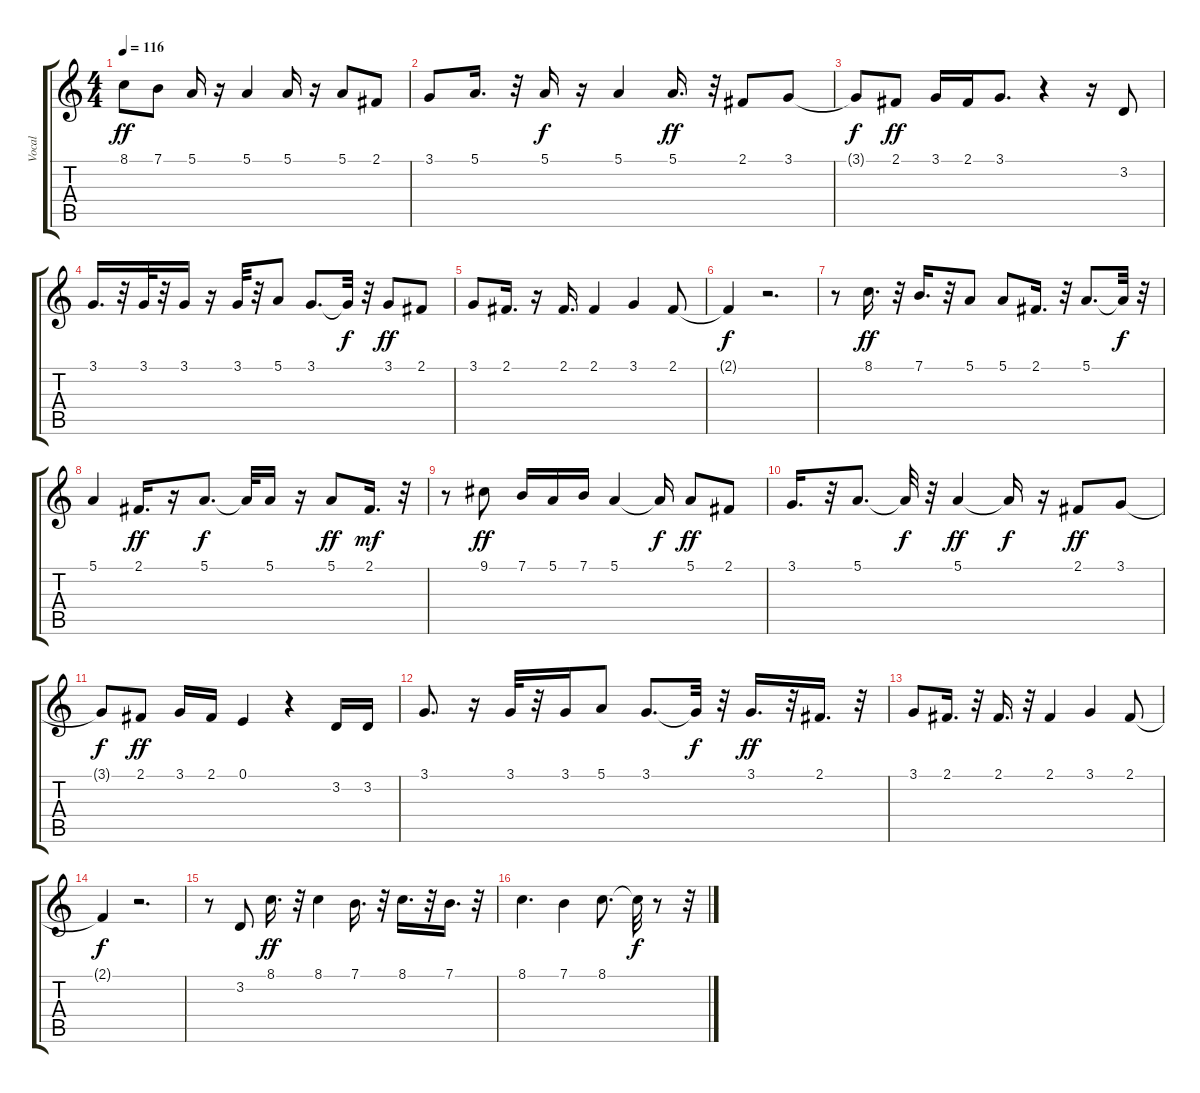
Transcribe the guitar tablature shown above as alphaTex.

\track ("Vocal" "Vocal") {instrument piccolo}
\staff {score tabs}
\tuning (E4 B3 G3 D3 A2 E2) {hide}
\ts (4 4)
\tempo 116
\clef g2
\ks c
8.1.8{dy ff} 7.1.8 5.1.16 r.16 5.1.4 5.1.16 r.16 5.1.8 2.1.8 |
3.1.8 5.1.16{d} r.32 5.1.16{dy f} r.16 5.1.4 5.1.16{d dy ff} r.32 2.1.8 3.1.8 |
3.1{t}.8{dy f} 2.1.8{dy ff} 3.1.16 2.1.16 3.1.8{d} r.4 r.16 3.2.8 |
3.1.16{d} r.32 3.1.32 r.32 3.1.16 r.16 3.1.32 r.32 5.1.8 3.1.8{d} 3.1{t}.32{dy f} r.32 3.1.8{dy ff} 2.1.8 |
3.1.8 2.1.16{d} r.16 2.1.16{d} 2.1.4 3.1.4 2.1.8 |
2.1{t}.4{dy f} r.2{d} |
r.8 8.1.16{d dy ff} r.32 7.1.16{d} r.32 5.1.8 5.1.8 2.1.16{d} r.32 5.1.8{d} 5.1{t}.32{dy f} r.32 |
5.1.4 2.1.16{d dy ff} r.16 5.1.8{d dy f} 5.1{t}.32 5.1.16 r.16 5.1.8{dy ff} 2.1.16{d dy mf} r.32 |
r.8 9.1.8{dy ff} 7.1.16 5.1.16 7.1.16 5.1.4 5.1{t}.16{dy f} 5.1.8{dy ff} 2.1.8 |
3.1.16{d} r.32 5.1.8{d} 5.1{t}.32{dy f} r.32 5.1.4{dy ff} 5.1{t}.16{dy f} r.16 2.1.8{dy ff} 3.1.8 |
3.1{t}.8{dy f} 2.1.8{dy ff} 3.1.16 2.1.16 0.1.4 r.4 3.2.16 3.2.16 |
3.1.8{d} r.16 3.1.32 r.32 3.1.16 5.1.8 3.1.8{d} 3.1{t}.32{dy f} r.32 3.1.16{d dy ff} r.32 2.1.16{d} r.32 |
3.1.8 2.1.16{d} r.32 2.1.16{d} r.32 2.1.4 3.1.4 2.1.8 |
2.1{t}.4{dy f} r.2{d} |
r.8 3.2.8 8.1.16{d dy ff} r.32 8.1.4 7.1.16{d} r.32 8.1.16{d} r.32 7.1.16{d} r.32 |
8.1.4{d} 7.1.4 8.1.8{d} 8.1{t}.32{dy f} r.8 r.32
